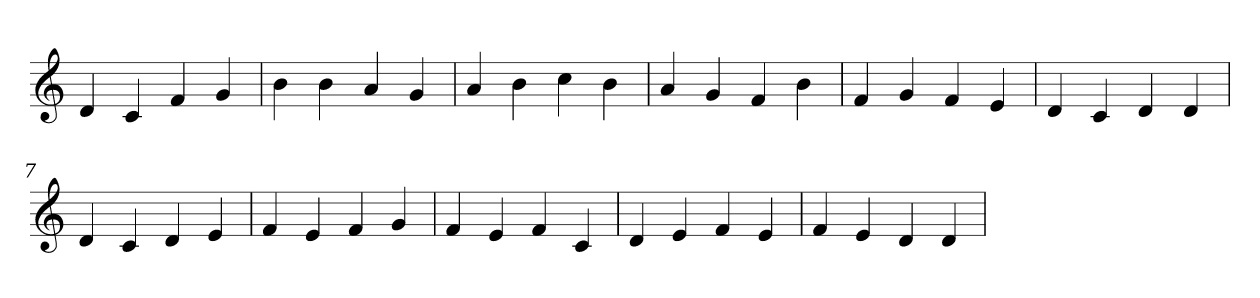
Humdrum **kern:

**kern
*part1
*staff1
*clefG2
=1
4d
4c
4f
4g
=2
4b
4b
4a
4g
=3
4a
4b
4cc
4b
=4
4a
4g
4f
4b
=5
4f
4g
4f
4e
=6
4d
4c
4d
4d
=7
4d
4c
4d
4e
=8
4f
4e
4f
4g
=9
4f
4e
4f
4c
=10
4d
4e
4f
4e
=11
4f
4e
4d
4d
=
*-
